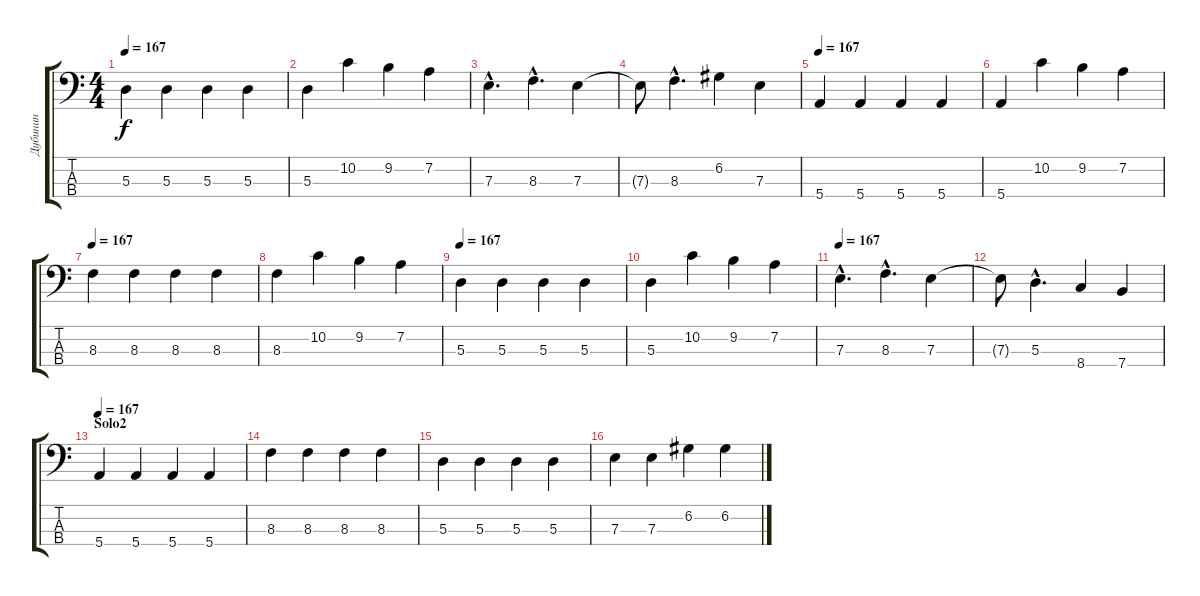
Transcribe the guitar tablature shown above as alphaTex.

\track ("Дубинин" "Дубинин") {instrument electricbasspick}
\staff {score tabs}
\tuning (G2 D2 A1 E1) {hide}
\ts (4 4)
\tempo 167
\clef f4
\ks c
5.3.4{dy f} 5.3.4 5.3.4 5.3.4 |
5.3.4 10.2.4 9.2.4 7.2.4 |
7.3{hac}.4{d} 8.3{hac}.4{d} 7.3.4 |
7.3{t}.8 8.3{hac}.4{d} 6.2.4 7.3.4 |
\tempo 167
5.4.4 5.4.4 5.4.4 5.4.4 |
5.4.4 10.2.4 9.2.4 7.2.4 |
\tempo 167
8.3.4 8.3.4 8.3.4 8.3.4 |
8.3.4 10.2.4 9.2.4 7.2.4 |
\tempo 167
5.3.4 5.3.4 5.3.4 5.3.4 |
5.3.4 10.2.4 9.2.4 7.2.4 |
\tempo 167
7.3{hac}.4{d} 8.3{hac}.4{d} 7.3.4 |
7.3{t}.8 5.3{hac}.4{d} 8.4.4 7.4.4 |
\section ("" "Solo2")
\tempo 167
5.4.4 5.4.4 5.4.4 5.4.4 |
8.3.4 8.3.4 8.3.4 8.3.4 |
5.3.4 5.3.4 5.3.4 5.3.4 |
7.3.4 7.3.4 6.2.4 6.2.4
